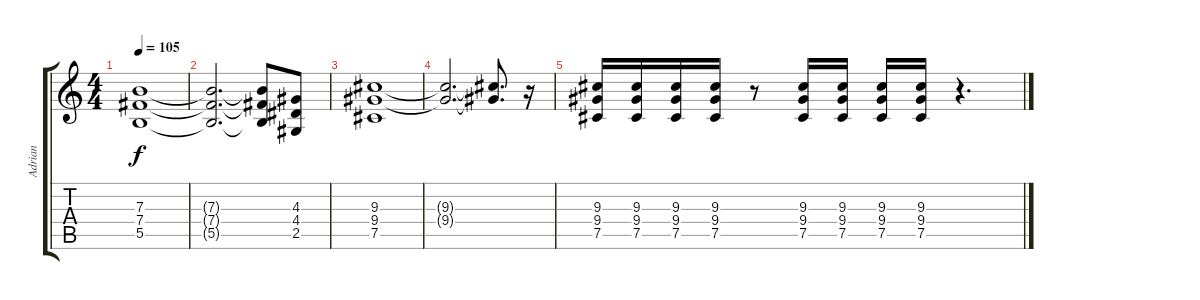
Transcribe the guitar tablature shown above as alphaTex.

\track ("Adrian" "Adrian") {instrument distortionguitar}
\staff {score tabs}
\tuning (Db4 Ab3 E3 B2 Gb2 Db2) {hide}
\ts (4 4)
\tempo 105
\clef g2
\ks c
(7.3 7.4 5.5).1{dy f} |
(7.3{t} 7.4{t} 5.5{t}).2{d} (7.3{t} 7.4{t} 5.5{t}).8 (4.3 4.4 2.5).8 |
(9.3 9.4 7.5).1 |
(9.3{t} 9.4{t}).2{d} (9.3{t} 9.4{t}).8{d} r.16 |
(9.3 9.4 7.5).16 (9.3 9.4 7.5).16 (9.3 9.4 7.5).16 (9.3 9.4 7.5).16 r.8 (9.3 9.4 7.5).16 (9.3 9.4 7.5).16 (9.3 9.4 7.5).16 (9.3 9.4 7.5).16 r.4{d}
